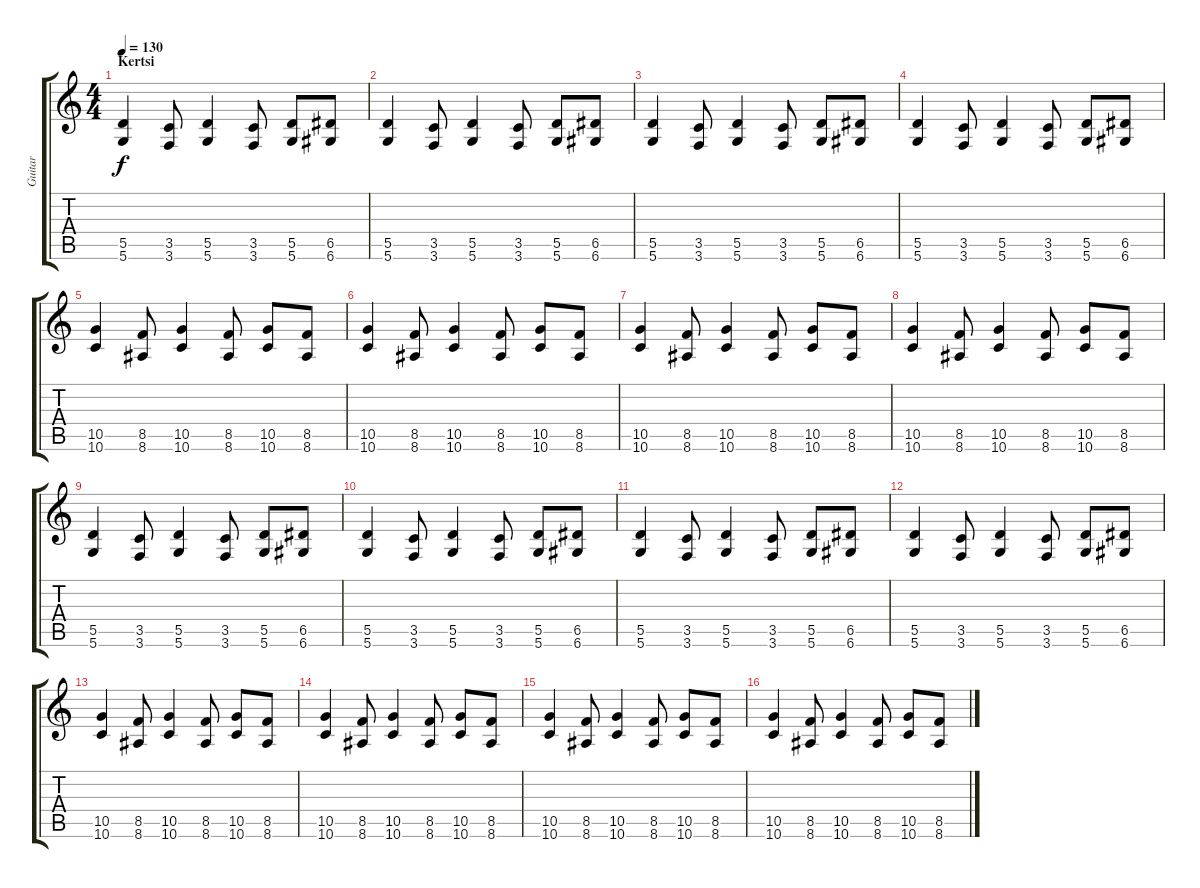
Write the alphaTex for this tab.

\track ("Guitar" "Guitar") {instrument distortionguitar}
\staff {score tabs}
\tuning (E4 B3 G3 D3 A2 D2) {hide}
\ts (4 4)
\section ("" "Kertsi")
\tempo 130
\clef g2
\ks c
(5.5 5.6).4{dy f} (3.5 3.6).8 (5.5 5.6).4 (3.5 3.6).8 (5.5 5.6).8 (6.5 6.6).8 |
(5.5 5.6).4 (3.5 3.6).8 (5.5 5.6).4 (3.5 3.6).8 (5.5 5.6).8 (6.5 6.6).8 |
(5.5 5.6).4 (3.5 3.6).8 (5.5 5.6).4 (3.5 3.6).8 (5.5 5.6).8 (6.5 6.6).8 |
(5.5 5.6).4 (3.5 3.6).8 (5.5 5.6).4 (3.5 3.6).8 (5.5 5.6).8 (6.5 6.6).8 |
(10.5 10.6).4 (8.5 8.6).8 (10.5 10.6).4 (8.5 8.6).8 (10.5 10.6).8 (8.5 8.6).8 |
(10.5 10.6).4 (8.5 8.6).8 (10.5 10.6).4 (8.5 8.6).8 (10.5 10.6).8 (8.5 8.6).8 |
(10.5 10.6).4 (8.5 8.6).8 (10.5 10.6).4 (8.5 8.6).8 (10.5 10.6).8 (8.5 8.6).8 |
(10.5 10.6).4 (8.5 8.6).8 (10.5 10.6).4 (8.5 8.6).8 (10.5 10.6).8 (8.5 8.6).8 |
(5.5 5.6).4 (3.5 3.6).8 (5.5 5.6).4 (3.5 3.6).8 (5.5 5.6).8 (6.5 6.6).8 |
(5.5 5.6).4 (3.5 3.6).8 (5.5 5.6).4 (3.5 3.6).8 (5.5 5.6).8 (6.5 6.6).8 |
(5.5 5.6).4 (3.5 3.6).8 (5.5 5.6).4 (3.5 3.6).8 (5.5 5.6).8 (6.5 6.6).8 |
(5.5 5.6).4 (3.5 3.6).8 (5.5 5.6).4 (3.5 3.6).8 (5.5 5.6).8 (6.5 6.6).8 |
(10.5 10.6).4 (8.5 8.6).8 (10.5 10.6).4 (8.5 8.6).8 (10.5 10.6).8 (8.5 8.6).8 |
(10.5 10.6).4 (8.5 8.6).8 (10.5 10.6).4 (8.5 8.6).8 (10.5 10.6).8 (8.5 8.6).8 |
(10.5 10.6).4 (8.5 8.6).8 (10.5 10.6).4 (8.5 8.6).8 (10.5 10.6).8 (8.5 8.6).8 |
(10.5 10.6).4 (8.5 8.6).8 (10.5 10.6).4 (8.5 8.6).8 (10.5 10.6).8 (8.5 8.6).8
